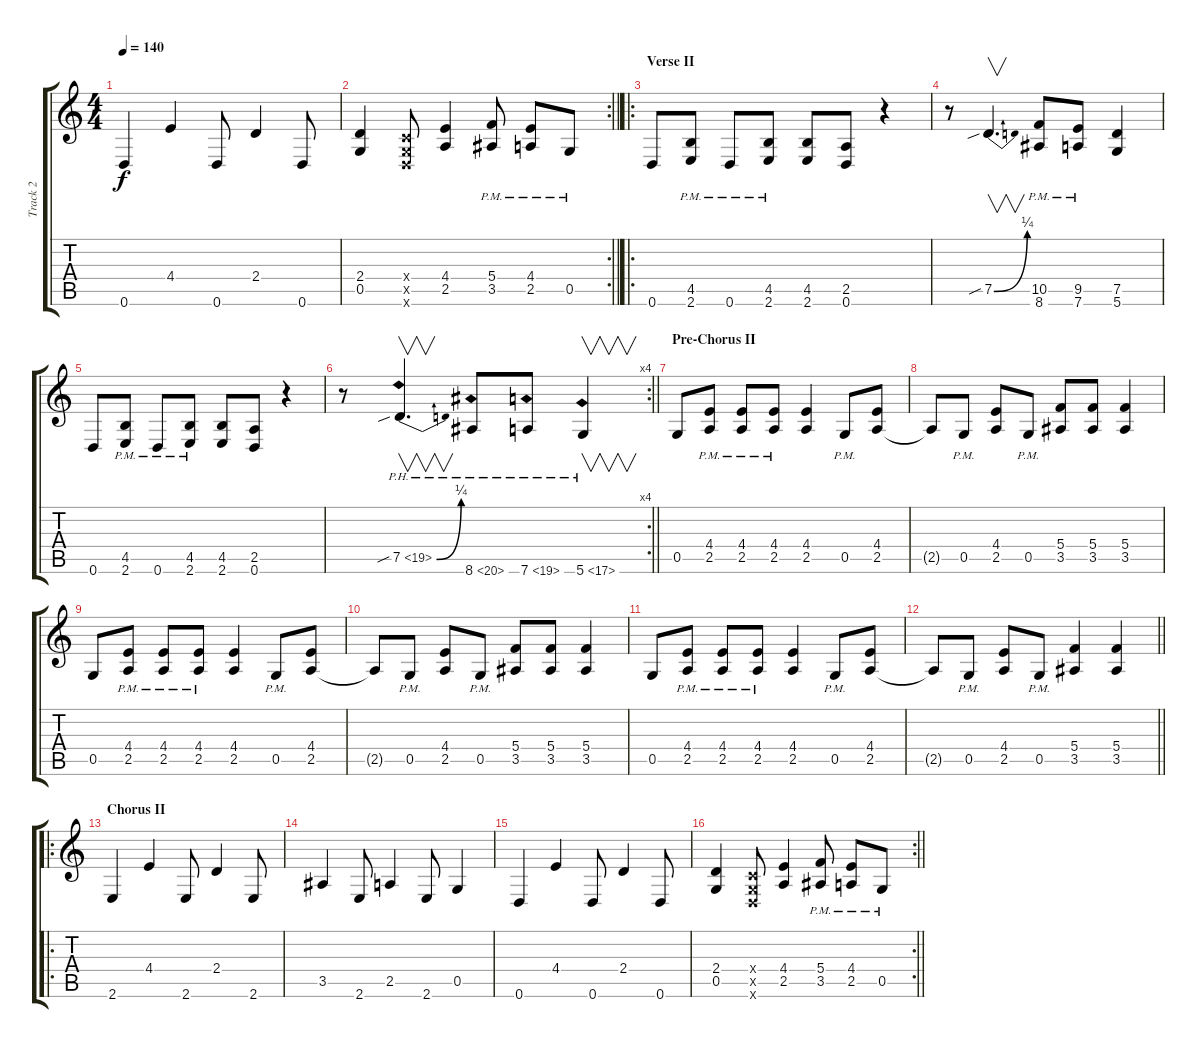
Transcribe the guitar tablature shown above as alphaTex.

\track ("Track 2" "Track 2") {instrument distortionguitar}
\staff {score tabs}
\tuning (D4 A3 F3 C3 G2 D2) {hide}
\ts (4 4)
\tempo 140
\clef g2
\ks c
0.6.4{dy f} 4.4.4 0.6.8 2.4.4 0.6.8 |
\rc 2
\barLineRight lightlight
(2.4 0.5).4 (0.4{x} 0.5{x} 0.6{x}).8 (4.4 2.5).4 (5.4{pm} 3.5{pm}).8 (4.4{pm} 2.5{pm}).8 0.5{pm}.8 |
\ro
\section ("" "Verse II")
0.6.8 (4.5{pm} 2.6{pm}).8 0.6{pm}.8 (4.5{pm} 2.6{pm}).8 (4.5 2.6).8 (2.5 0.6).8 r.4 |
r.8 7.5{be (bend 0 0 60 1) sib}.4{v d} (10.5{pm} 8.6{pm}).8 (9.5{pm} 7.6{pm}).8 (7.5 5.6).4 |
0.6.8 (4.5{pm} 2.6{pm}).8 0.6{pm}.8 (4.5{pm} 2.6{pm}).8 (4.5 2.6).8 (2.5 0.6).8 r.4 |
\rc 4
\barLineRight lightlight
r.8 7.5{be (bend 0 0 60 1) ph 12 sib}.4{v d} 8.6{ph 12}.8 7.6{ph 12}.8 5.6{ph 12}.4{v} |
\section ("" "Pre-Chorus II")
0.5.8 (4.4{pm} 2.5{pm}).8 (4.4{pm} 2.5{pm}).8 (4.4{pm} 2.5{pm}).8 (4.4 2.5).4 0.5{pm}.8 (4.4 2.5).8 |
2.5{t}.8 0.5{pm}.8 (4.4 2.5).8 0.5{pm}.8 (5.4 3.5).8 (5.4 3.5).8 (5.4 3.5).4 |
0.5.8 (4.4{pm} 2.5{pm}).8 (4.4{pm} 2.5{pm}).8 (4.4{pm} 2.5{pm}).8 (4.4 2.5).4 0.5{pm}.8 (4.4 2.5).8 |
2.5{t}.8 0.5{pm}.8 (4.4 2.5).8 0.5{pm}.8 (5.4 3.5).8 (5.4 3.5).8 (5.4 3.5).4 |
0.5.8 (4.4{pm} 2.5{pm}).8 (4.4{pm} 2.5{pm}).8 (4.4{pm} 2.5{pm}).8 (4.4 2.5).4 0.5{pm}.8 (4.4 2.5).8 |
\barLineRight lightlight
2.5{t}.8 0.5{pm}.8 (4.4 2.5).8 0.5{pm}.8 (5.4 3.5).4 (5.4 3.5).4 |
\ro
\section ("" "Chorus II")
2.6.4 4.4.4 2.6.8 2.4.4 2.6.8 |
3.5.4 2.6.8 2.5.4 2.6.8 0.5.4 |
0.6.4 4.4.4 0.6.8 2.4.4 0.6.8 |
\rc 2
\barLineRight lightlight
(2.4 0.5).4 (0.4{x} 0.5{x} 0.6{x}).8 (4.4 2.5).4 (5.4{pm} 3.5{pm}).8 (4.4{pm} 2.5{pm}).8 0.5{pm}.8
